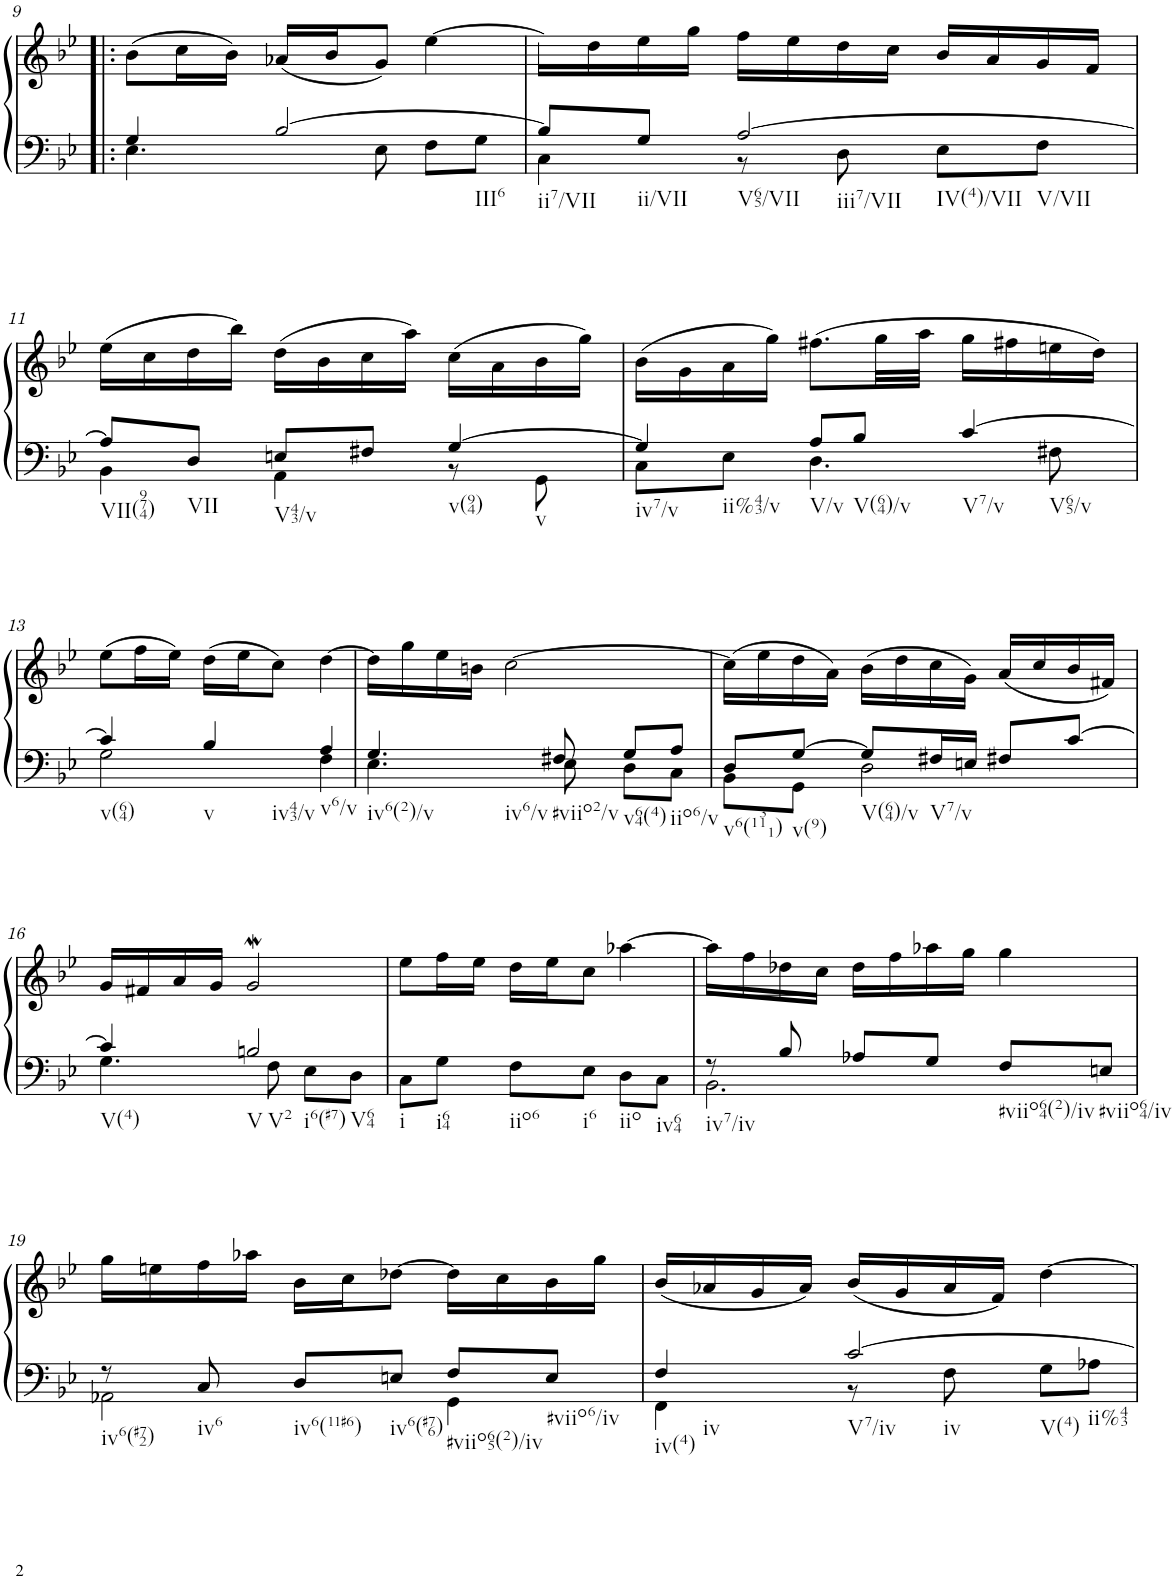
**kern	**kern
*part1	*part1
*staff2	*staff1
*I"unbenannt2	*
!!LO:PB:g=z
*clefF4	*clefG2
*k[b-e-]	*k[b-e-]
*M3/4	*M3/4
=9!|:	=9!|:
*^	*
4G/	4.E-\	(8b-\L
.	.	16cc\L
.	.	16b-\JJ)
!LO:TX:b:t=III6	!	!
[2B-/	.	(16a-X/LL
.	.	16b-/J
.	8E-\	8g/J)
.	8F\L	[4ee-\
.	8G\J	.
=10	=10	=10
!LO:TX:b:t=ii7/VII	!	!
8B-/L]	4C\	16ee-\LL]
.	.	16dd\
!LO:TX:b:t=ii/VII	!	!
8G/J	.	16ee-\
.	.	16gg\JJ
!LO:TX:b:t=V65/VII	!	!
!LO:TX:b:t=iii7/VII	!	!
!LO:TX:b:t=IV(4)/VII	!	!
!LO:TX:b:t=V/VII	!	!
[2A/	8r	16ff\LL
.	.	16ee-\
.	8D\	16dd\
.	.	16cc\JJ
.	8E-\L	16b-/LL
.	.	16a/
.	8F\J	16g/
.	.	16f/JJ
!!LO:LB:g=z
=11	=11	=11
!LO:TX:b:t=VII(974)	!	!
8A/L]	4BB-\	(16ee-\LL
.	.	16cc\
!LO:TX:b:t=VII	!	!
8D/J	.	16dd\
.	.	16bb-\JJ)
!LO:TX:b:t=V43/v	!	!
8En/L	4AA\	(16dd\LL
.	.	16b-\
8F#X/J	.	16cc\
.	.	16aa\JJ)
!LO:TX:b:t=v(94)	!	!
!LO:TX:b:t=v	!	!
[4G/	8r	(16cc\LL
.	.	16a\
.	8GG\	16b-\
.	.	16gg\JJ)
=12	=12	=12
!LO:TX:b:t=iv7/v	!	!
!LO:TX:b:t=ii%43/v	!	!
4G/]	8C\L	(16b-\LL
.	.	16g\
.	8E-\J	16a\
.	.	16gg\JJ)
!LO:TX:b:t=V/v	!	!
8A/L	4.D\	(8.ff#X\L
!LO:TX:b:t=V(64)/v	!	!
8B-/J	.	.
.	.	32gg\LL
.	.	32aa\JJJ
!LO:TX:b:t=V7/v	!	!
!LO:TX:b:t=V65/v	!	!
[4c/	.	16gg\LL
.	.	16ff#X\
.	8F#X\	16een\
.	.	16dd\JJ)
!!LO:LB:g=z
=13	=13	=13
!LO:TX:b:t=v(64)	!	!
4c/]	2G\	(8ee-\L
.	.	16ff\L
.	.	16ee-\JJ)
!LO:TX:b:t=v	!	!
!LO:TX:b:t=iv43/v	!	!
4B-/	.	(16dd\LL
.	.	16ee-\J
.	.	8cc\J)
!LO:TX:b:t=v6/v	!	!
4A/	4F\	[4dd\
=14	=14	=14
!LO:TX:b:t=iv6(2)/v	!	!
!LO:TX:b:t=iv6/v	!	!
4.G/	4.E-\	16dd\LL]
.	.	16gg\
.	.	16ee-\
.	.	16bn\JJ
.	.	[2cc\
!LO:TX:b:t=#viio2/v	!	!
8F#X/	8E-\	.
!LO:TX:b:t=v64(4)	!	!
8G/L	8D\L	.
!LO:TX:b:t=iio6/v	!	!
8A/J	8C\J	.
=15	=15	=15
!LO:TX:b:t=v6(1311)	!	!
8D/L	8BB-\L	(16cc\LL]
.	.	16ee-\
!LO:TX:b:t=v(9)	!	!
[8G/J	8GG\J	16dd\
.	.	16a\JJ)
!LO:TX:b:t=V(64)/v	!	!
8G/L]	2D\	(16b-\LL
.	.	16dd\
!LO:TX:b:t=V7/v	!	!
16F#X/L	.	16cc\
16En/JJ	.	16g\JJ)
8F#X/L	.	(16a/LL
.	.	16cc/
[8c/J	.	16b-/
.	.	16f#X/JJ)
!!LO:LB:g=z
=16	=16	=16
!LO:TX:b:t=V(4)	!	!
4c/]	4.G\	16g/LL
.	.	16f#X/
.	.	16a/
.	.	16g/JJ
!LO:TX:b:t=V	!	!
!LO:TX:b:t=V2	!	!
!LO:TX:b:t=i6(#7)	!	!
!LO:TX:b:t=V64	!	!
2Bn/	.	2gW/
.	8F\	.
.	8E-\L	.
.	8D\J	.
=17	=17	=17
!LO:TX:b:t=i	!	!
!LO:TX:b:t=i64	!	!
!LO:TX:b:t=iio6	!	!
!LO:TX:b:t=i6	!	!
!LO:TX:b:t=iio	!	!
!LO:TX:b:t=iv64	!	!
2.ryy	8C\L	8ee-\L
.	8G\J	16ff\L
.	.	16ee-\JJ
.	8F\L	16dd\LL
.	.	16ee-\J
.	8E-\J	8cc\J
.	8D\L	[4aa-X\
.	8C\J	.
=18	=18	=18
!LO:TX:b:t=iv7/iv	!	!
8r	2.BB-\	16aa-\LL]
.	.	16ff\
8B-/	.	16dd-X\
.	.	16cc\JJ
8A-X/L	.	16dd-\LL
.	.	16ff\
8G/J	.	16aa-X\
.	.	16gg\JJ
!LO:TX:b:t=#viio64(2)/iv	!	!
8F/L	.	4gg\
!LO:TX:b:t=#viio64/iv	!	!
8En/J	.	.
!!LO:LB:g=z
=19	=19	=19
!LO:TX:b:t=iv6(#72)	!	!
8r	2AA-X\	16gg\LL
.	.	16een\
!LO:TX:b:t=iv6	!	!
8C/	.	16ff\
.	.	16aa-X\JJ
!LO:TX:b:t=iv6(11#6)	!	!
8D/L	.	16b-\LL
.	.	16cc\J
!LO:TX:b:t=iv6(#76)	!	!
8En/J	.	[8dd-X\J
!LO:TX:b:t=#viio65(2)/iv	!	!
8F/L	4GG\	16dd-\LL]
.	.	16cc\
!LO:TX:b:t=#viio6/iv	!	!
8E/J	.	16b-\
.	.	16gg\JJ
=20	=20	=20
!LO:TX:b:t=iv(4)	!	!
!LO:TX:b:t=iv	!	!
4F/	4FF\	(16b-/LL
.	.	16a-X/
.	.	16g/
.	.	16a-/JJ)
!LO:TX:b:t=V7/iv	!	!
!LO:TX:b:t=iv	!	!
!LO:TX:b:t=V(4)	!	!
!LO:TX:b:t=ii%43	!	!
[2c/	8r	(16b-/LL
.	.	16g/
.	8F\	16a-/
.	.	16f/JJ)
.	8G\L	[4dd\
.	8A-X\J	.
*v	*v	*
=	=
*-	*-
